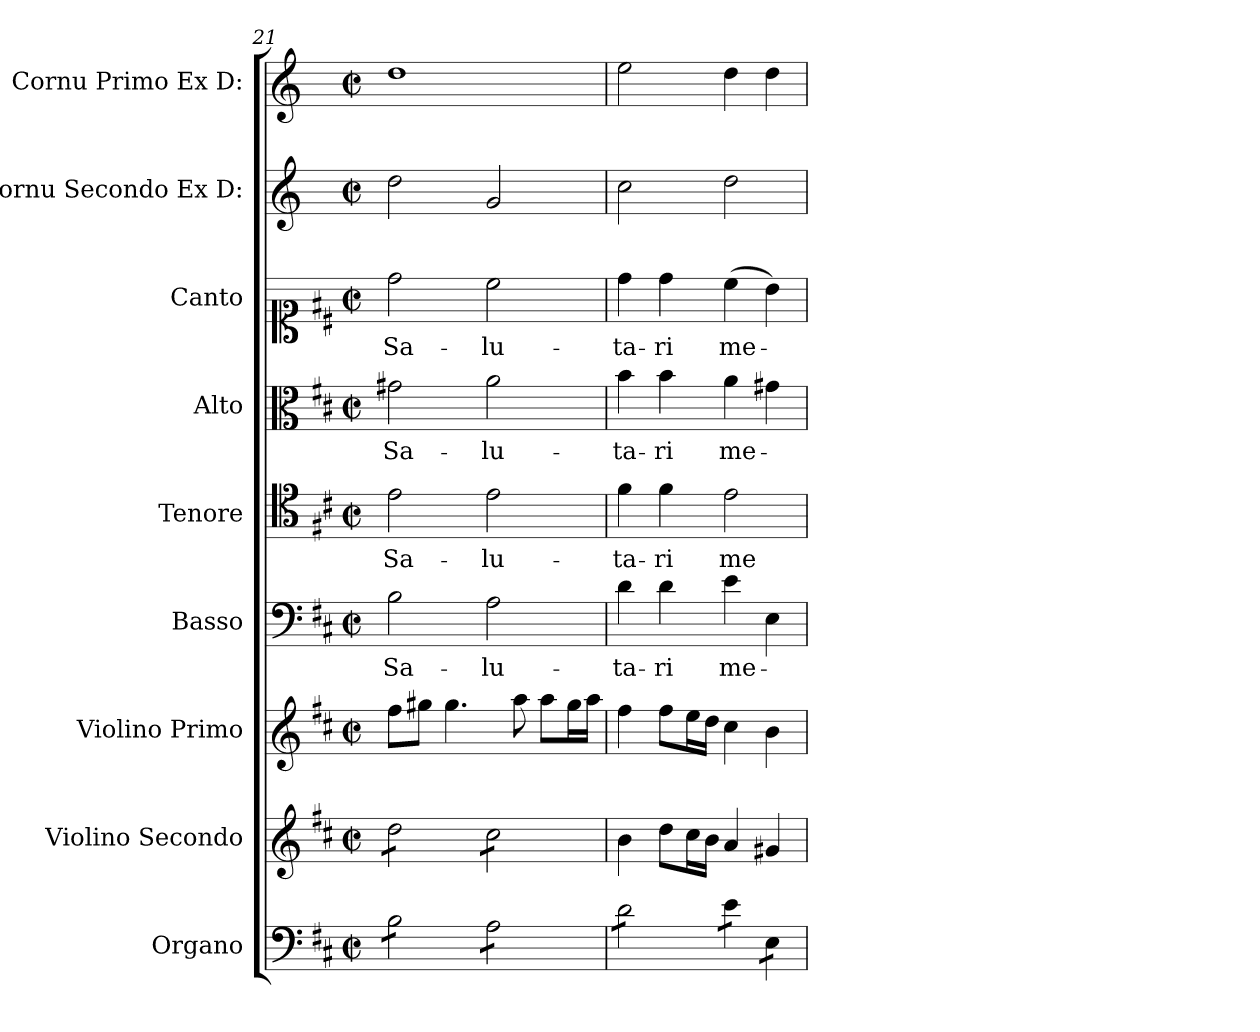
**kern	**kern	**kern	**kern	**text	**kern	**text	**kern	**text	**kern	**text	**kern	**kern
*part9	*part8	*part7	*part6	*part6	*part5	*part5	*part4	*part4	*part3	*part3	*part2	*part1
*staff9	*staff8	*staff7	*staff6	*staff6	*staff5	*staff5	*staff4	*staff4	*staff3	*staff3	*staff2	*staff1
*I"Organo	*I"Violino Secondo	*I"Violino Primo	*I"Basso	*	*I"Tenore	*	*I"Alto	*	*I"Canto	*	*I"Cornu Secondo Ex D:	*I"Cornu Primo Ex D:
*	*I'vl 2	*I'vl 1	*I'B	*	*I'T	*	*I'A	*	*	*	*I'cor 2	*I'cor 1
*clefF4	*clefG2	*clefG2	*clefF4	*	*clefC4	*	*clefC3	*	*clefC1	*	*clefG2	*clefG2
*	*	*	*	*	*	*	*	*	*	*	*ITrd-1c-2	*ITrd-1c-2
*k[f#c#]	*k[f#c#]	*k[f#c#]	*k[f#c#]	*	*k[f#c#]	*	*k[f#c#]	*	*k[f#c#]	*	*k[f#c#]	*k[f#c#]
*M2/2	*M2/2	*M2/2	*M2/2	*	*M2/2	*	*M2/2	*	*M2/2	*	*M2/2	*M2/2
*met(c|)	*met(c|)	*met(c|)	*met(c|)	*	*met(c|)	*	*met(c|)	*	*met(c|)	*	*met(c|)	*met(c|)
=21	=21	=21	=21	=21	=21	=21	=21	=21	=21	=21	=21	=21
*tremolo	*	*	*	*	*	*	*	*	*	*	*	*
*	*tremolo	*	*	*	*	*	*	*	*	*	*	*
8B\L	8dd\L	8ff#\L	2B\	Sa-	2e\	Sa-	2g#X\	Sa-	2dd\	Sa-	2ee\	1ee
8B\	8dd\	8gg#X\J	.	.	.	.	.	.	.	.	.	.
8B\	8dd\	4.gg#\	.	.	.	.	.	.	.	.	.	.
8B\J	8dd\J	.	.	.	.	.	.	.	.	.	.	.
8A\L	8cc#\L	.	2A\	-lu-	2e\	-lu-	2a\	-lu-	2cc#\	-lu-	2a/	.
8A\	8cc#\	8aa\	.	.	.	.	.	.	.	.	.	.
8A\	8cc#\	8aa\L	.	.	.	.	.	.	.	.	.	.
8A\J	8cc#\J	16gg#\L	.	.	.	.	.	.	.	.	.	.
*	*Xtremolo	*	*	*	*	*	*	*	*	*	*	*
.	.	16aa\JJ	.	.	.	.	.	.	.	.	.	.
=22	=22	=22	=22	=22	=22	=22	=22	=22	=22	=22	=22	=22
8d\L	4b\	4ff#\	4d\	-ta-	4f#\	-ta-	4b\	-ta-	4dd\	-ta-	2dd\	2ff#\
8d\	.	.	.	.	.	.	.	.	.	.	.	.
8d\	8dd\L	8ff#\L	4d\	-ri	4f#\	-ri	4b\	-ri	4dd\	-ri	.	.
8d\J	16cc#\L	16ee\L	.	.	.	.	.	.	.	.	.	.
.	16b\JJ	16dd\JJ	.	.	.	.	.	.	.	.	.	.
8e\L	4a/	4cc#\	4e\	me-	2e\	me-	4a\	me-	(4cc#\	me-	2ee\	4ee\
8e\J	.	.	.	.	.	.	.	.	.	.	.	.
8E\L	4g#X/	4b\	4E\	.	.	.	4g#X\	.	4b\)	.	.	4ee\
8E\J	.	.	.	.	.	.	.	.	.	.	.	.
*Xtremolo	*	*	*	*	*	*	*	*	*	*	*	*
=	=	=	=	=	=	=	=	=	=	=	=	=
*-	*-	*-	*-	*-	*-	*-	*-	*-	*-	*-	*-	*-
